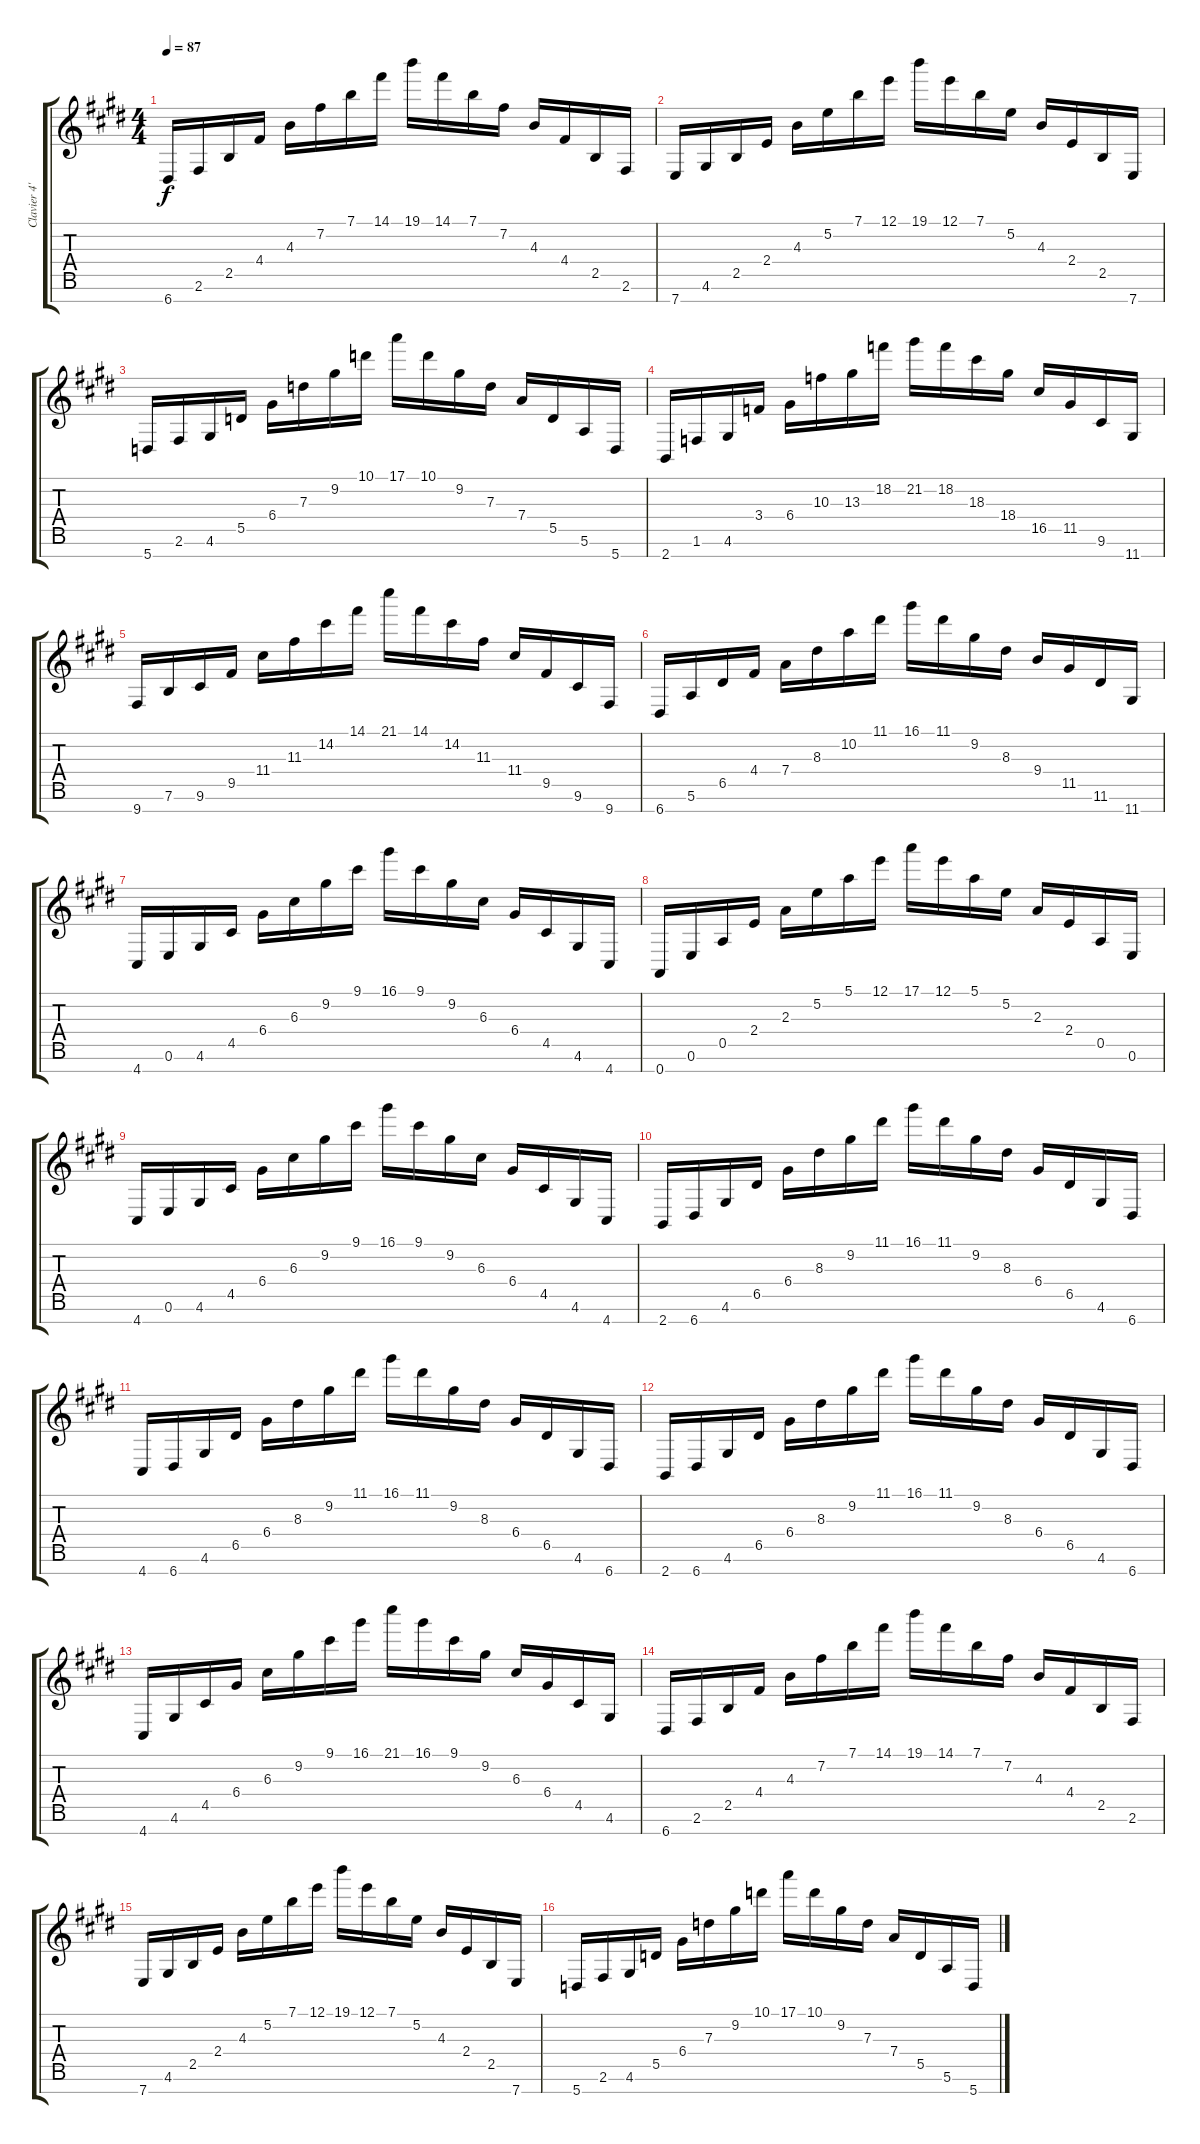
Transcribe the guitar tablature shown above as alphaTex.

\track ("Clavier 4'" "Clavier 4'") {instrument timpani}
\staff {score tabs}
\tuning (E5 B4 G4 D4 A3 E3 A2) {hide}
\ts (4 4)
\tempo 87
\clef g2
\ks e
6.7.16{dy f} 2.6.16 2.5.16 4.4.16 4.3.16 7.2.16 7.1.16 14.1.16 19.1.16 14.1.16 7.1.16 7.2.16 4.3.16 4.4.16 2.5.16 2.6.16 |
7.7.16 4.6.16 2.5.16 2.4.16 4.3.16 5.2.16 7.1.16 12.1.16 19.1.16 12.1.16 7.1.16 5.2.16 4.3.16 2.4.16 2.5.16 7.7.16 |
5.7.16 2.6.16 4.6.16 5.5.16 6.4.16 7.3.16 9.2.16 10.1.16 17.1.16 10.1.16 9.2.16 7.3.16 7.4.16 5.5.16 5.6.16 5.7.16 |
2.7.16 1.6.16 4.6.16 3.4.16 6.4.16 10.3.16 13.3.16 18.2.16 21.2.16 18.2.16 18.3.16 18.4.16 16.5.16 11.5.16 9.6.16 11.7.16 |
9.7.16 7.6.16 9.6.16 9.5.16 11.4.16 11.3.16 14.2.16 14.1.16 21.1.16 14.1.16 14.2.16 11.3.16 11.4.16 9.5.16 9.6.16 9.7.16 |
6.7.16 5.6.16 6.5.16 4.4.16 7.4.16 8.3.16 10.2.16 11.1.16 16.1.16 11.1.16 9.2.16 8.3.16 9.4.16 11.5.16 11.6.16 11.7.16 |
4.7.16 0.6.16 4.6.16 4.5.16 6.4.16 6.3.16 9.2.16 9.1.16 16.1.16 9.1.16 9.2.16 6.3.16 6.4.16 4.5.16 4.6.16 4.7.16 |
0.7.16 0.6.16 0.5.16 2.4.16 2.3.16 5.2.16 5.1.16 12.1.16 17.1.16 12.1.16 5.1.16 5.2.16 2.3.16 2.4.16 0.5.16 0.6.16 |
4.7.16 0.6.16 4.6.16 4.5.16 6.4.16 6.3.16 9.2.16 9.1.16 16.1.16 9.1.16 9.2.16 6.3.16 6.4.16 4.5.16 4.6.16 4.7.16 |
2.7.16 6.7.16 4.6.16 6.5.16 6.4.16 8.3.16 9.2.16 11.1.16 16.1.16 11.1.16 9.2.16 8.3.16 6.4.16 6.5.16 4.6.16 6.7.16 |
4.7.16 6.7.16 4.6.16 6.5.16 6.4.16 8.3.16 9.2.16 11.1.16 16.1.16 11.1.16 9.2.16 8.3.16 6.4.16 6.5.16 4.6.16 6.7.16 |
2.7.16 6.7.16 4.6.16 6.5.16 6.4.16 8.3.16 9.2.16 11.1.16 16.1.16 11.1.16 9.2.16 8.3.16 6.4.16 6.5.16 4.6.16 6.7.16 |
4.7.16 4.6.16 4.5.16 6.4.16 6.3.16 9.2.16 9.1.16 16.1.16 21.1.16 16.1.16 9.1.16 9.2.16 6.3.16 6.4.16 4.5.16 4.6.16 |
6.7.16 2.6.16 2.5.16 4.4.16 4.3.16 7.2.16 7.1.16 14.1.16 19.1.16 14.1.16 7.1.16 7.2.16 4.3.16 4.4.16 2.5.16 2.6.16 |
7.7.16 4.6.16 2.5.16 2.4.16 4.3.16 5.2.16 7.1.16 12.1.16 19.1.16 12.1.16 7.1.16 5.2.16 4.3.16 2.4.16 2.5.16 7.7.16 |
5.7.16 2.6.16 4.6.16 5.5.16 6.4.16 7.3.16 9.2.16 10.1.16 17.1.16 10.1.16 9.2.16 7.3.16 7.4.16 5.5.16 5.6.16 5.7.16
